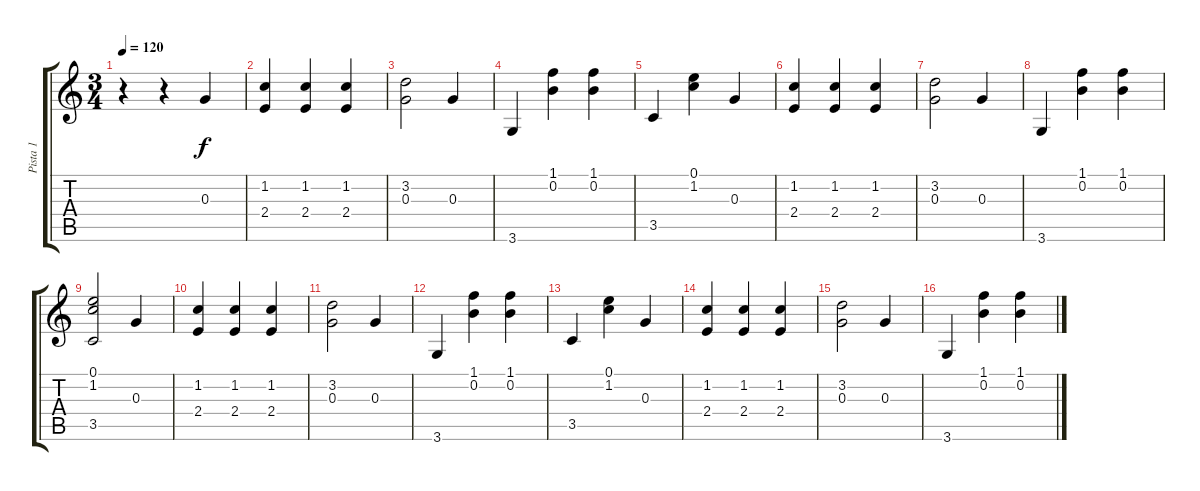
\track ("Pista 1" "Pista 1") {instrument acousticguitarnylon}
\staff {score tabs}
\tuning (E4 B3 G3 D3 A2 E2) {hide}
\ts (3 4)
\tempo 120
\clef g2
\ks c
r.4{dy f instrument acousticguitarnylon} r.4 0.3.4 |
(1.2 2.4).4 (1.2 2.4).4 (1.2 2.4).4 |
(3.2 0.3).2 0.3.4 |
3.6.4 (1.1 0.2).4 (1.1 0.2).4 |
3.5.4 (0.1 1.2).4 0.3.4 |
(1.2 2.4).4 (1.2 2.4).4 (1.2 2.4).4 |
(3.2 0.3).2 0.3.4 |
3.6.4 (1.1 0.2).4 (1.1 0.2).4 |
(0.1 1.2 3.5).2 0.3.4 |
(1.2 2.4).4 (1.2 2.4).4 (1.2 2.4).4 |
(3.2 0.3).2 0.3.4 |
3.6.4 (1.1 0.2).4 (1.1 0.2).4 |
3.5.4 (0.1 1.2).4 0.3.4 |
(1.2 2.4).4 (1.2 2.4).4 (1.2 2.4).4 |
(3.2 0.3).2 0.3.4 |
3.6.4 (1.1 0.2).4 (1.1 0.2).4
